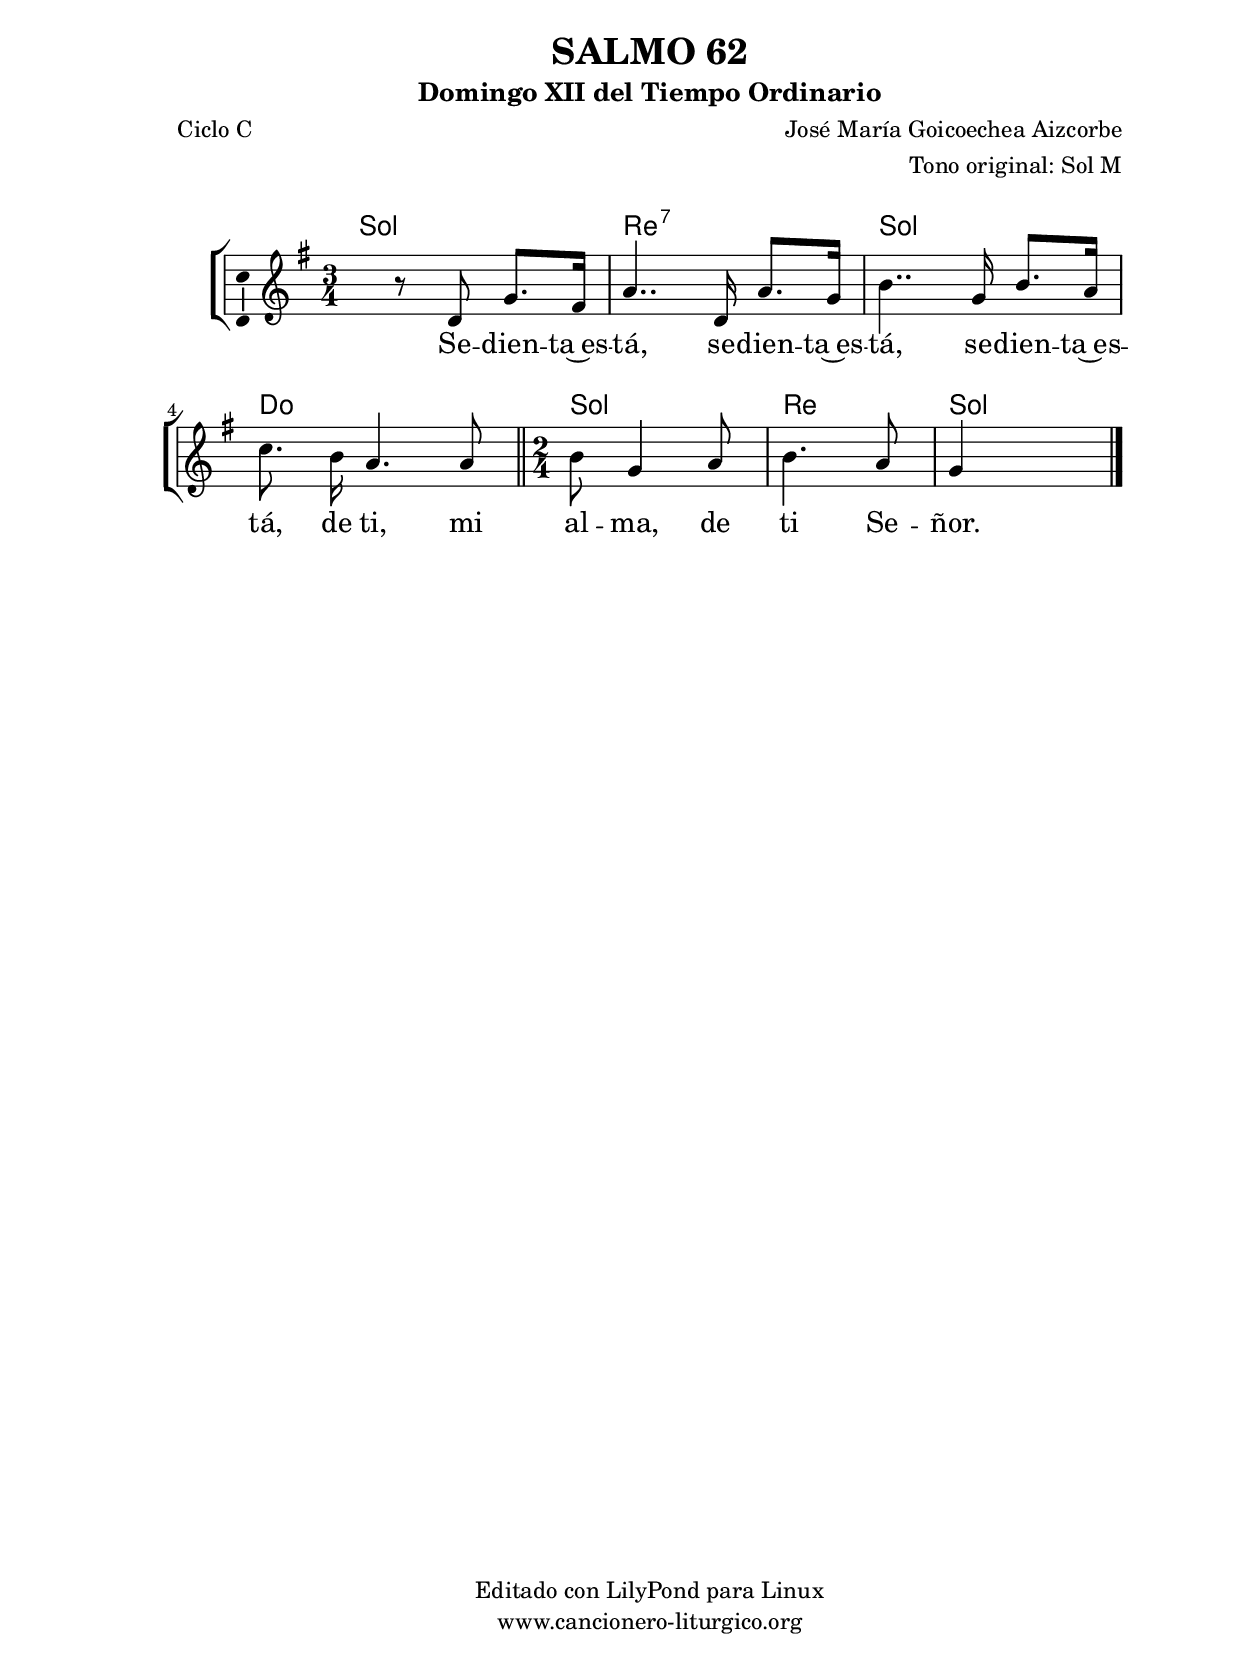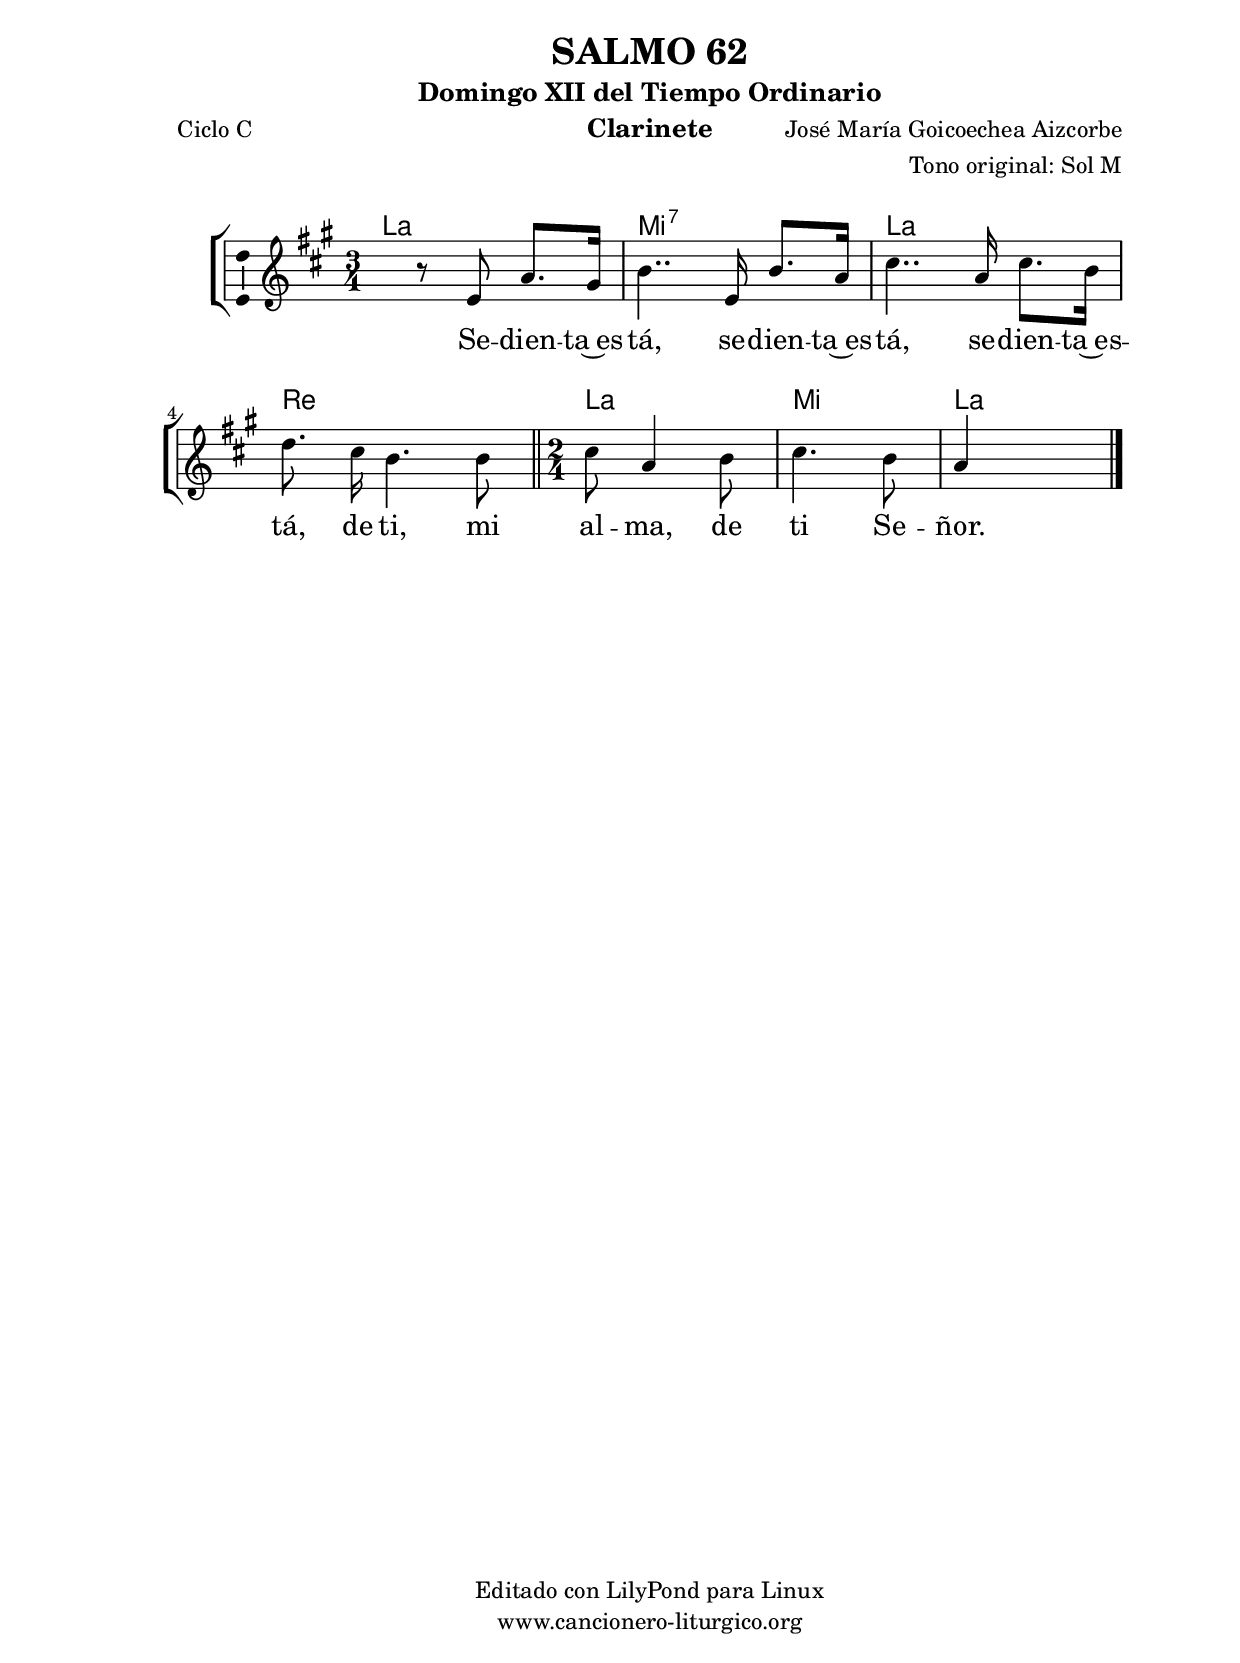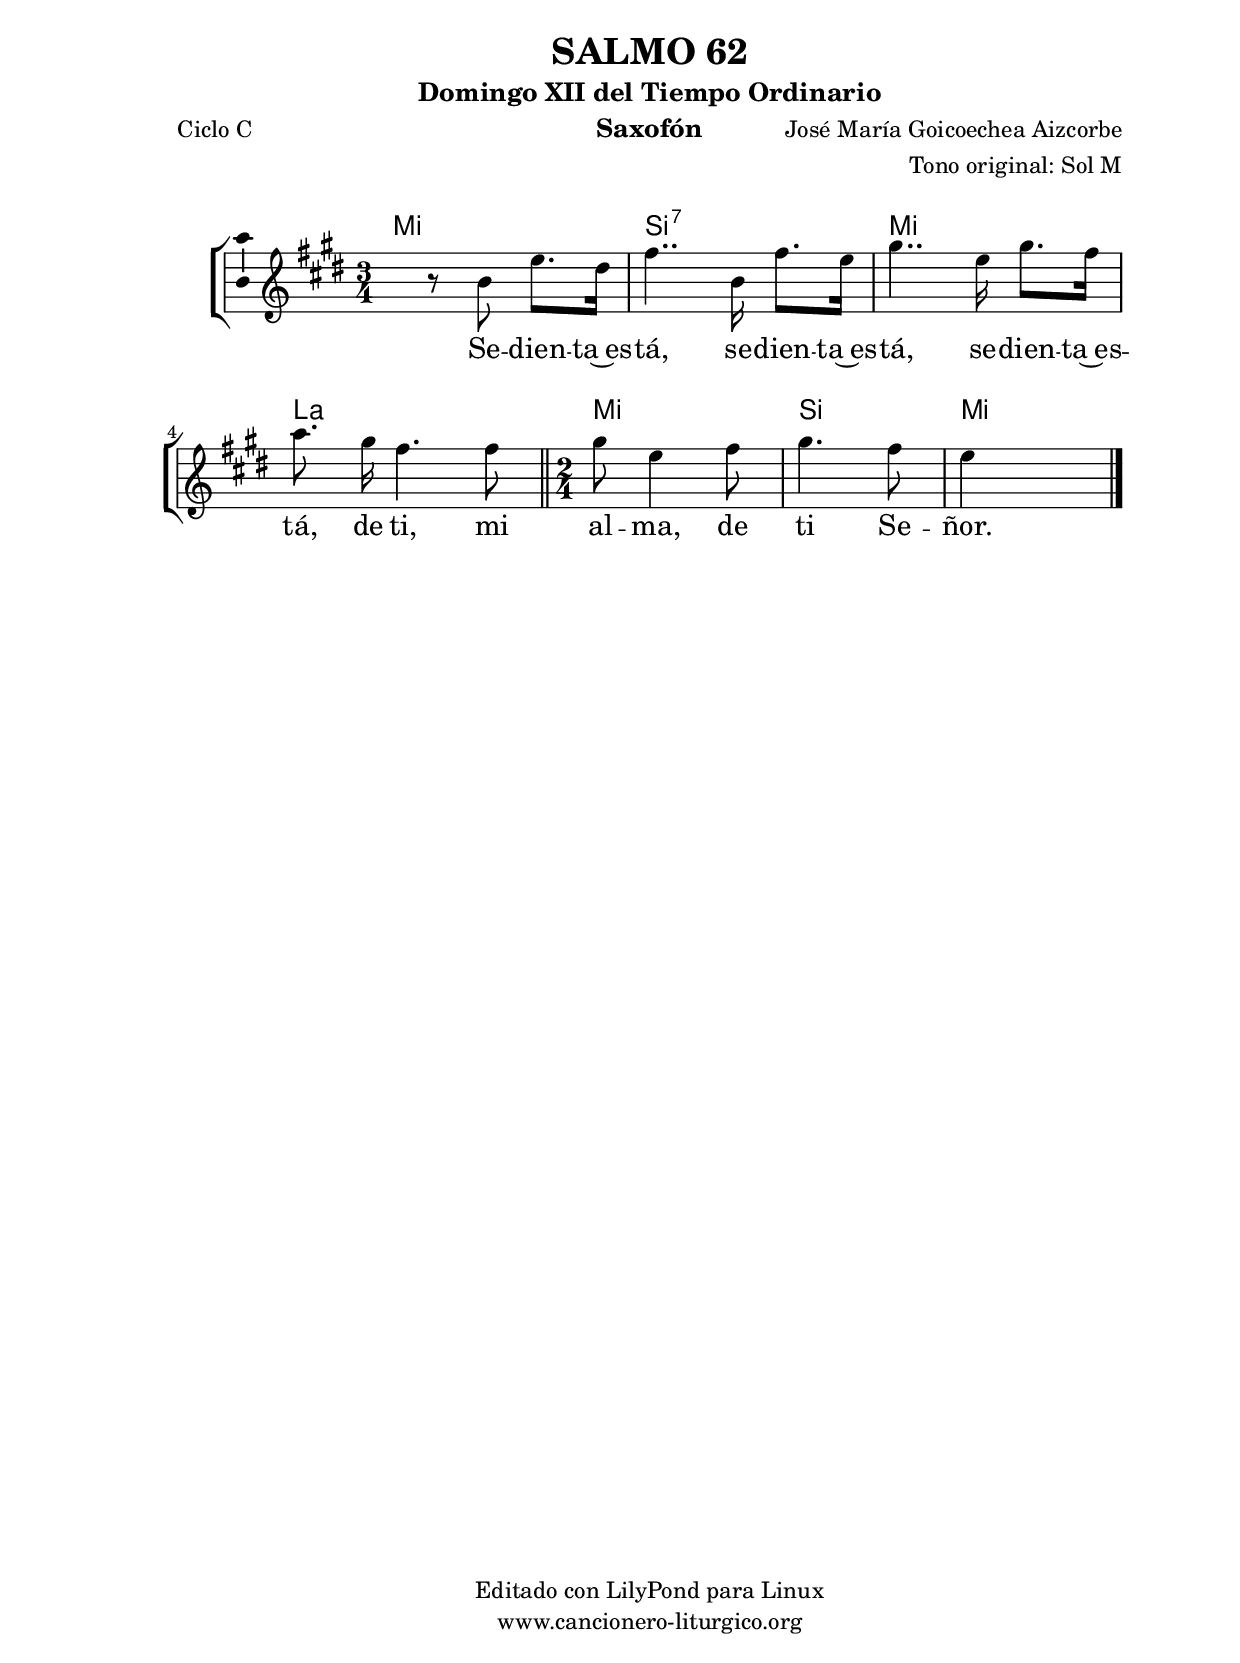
%
%para convertir .midi en .wav:
%timidity filename.midi -Ow -o finename.wav
%
%
%Para convertir de .wav a .mp3:
%lame -h -m j filename.wav
%
%
%para escuchar el midi:
%timidity nombrefichero.midi
%


%versión de lilypond para la que se ha escrito esta partitura:
\version "2.16.0"

	%Tamaño papel
	#(set-default-paper-size "a4")
	%Tamaño partitura
	#(set-global-staff-size 20)
	%No responde al pulsar sobre una nota
	#(ly:set-option 'point-and-click #f)

%parámetros del encabezamiento:
\header {
	title = "SALMO 62"
	subtitle = "Domingo XII del Tiempo Ordinario"
	composer = "José María Goicoechea Aizcorbe"
	poet = "Ciclo C"
	meter = ""
	arranger = "Tono original: Sol M"
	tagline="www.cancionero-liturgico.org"
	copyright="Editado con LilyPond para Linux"
	tiempo = "Ordinario"
	usos = "Salmo"
	letra = "Sedienta está, sedienta está, sedienta está, de ti, mi alma, de ti Señor."
	}

%parámetros asociados al papel:
\paper  {
	oddHeaderMarkup = \markup {\fill-line { \on-the-fly #not-first-page \fromproperty #'header:title \on-the-fly #not-first-page \fromproperty #'header:composer }}
	evenHeaderMarkup = \markup {\fill-line { \fromproperty #'header:composer \fromproperty #'header:title }}
	#(set-paper-size "a4")
	print-page-number = ##f
	first-page-number = 1
	print-first-page-number = ##f
%	head-separation = 3.0 \cm
	top-margin = 2.0 \cm
	bottom-margin = 0.5\cm
%%%	bottom-margin = -1.0\cm
	left-margin = 3.0 \cm
	line-width = 16.0 \cm 
	indent = 8\mm
	interscoreline = 2.\mm
	between-system-space = 15\mm
%	para que las partituras no llenen la hoja:
	ragged-bottom = ##t
%	idem para la última hoja:
	ragged-last-bottom = ##f
%	para que las partituras llenen el ancho del papel:
	ragged-last = ##f
	after-title-space = 2.5 \cm
%page-count=1
%system-count=8

	%Flexible Vertical Spacing
%	markup-markup-spacing =
%	#'((basic-distance . 15) (minimum-distance . 15) (padding . 3))
	markup-system-spacing =
	#'((basic-distance . 15) (minimum-distance . 15) (padding . 3))
	system-system-spacing =
	#'((basic-distance . 15) (minimum-distance . 15) (padding . 3))
	score-system-spacing =
	#'((basic-distance . 15) (minimum-distance . 15) (padding . 5))
%	top-system-spacing = % header
%	#'((basic-distance . 8) (minimum-distance . 0) (padding . 3))
%	top-markup-spacing =
%	#'((basic-distance . 20) (minimum-distance . 20) (padding . 3))
	last-bottom-spacing = % footer
	#'((basic-distance . 5) (minimum-distance . 5) (padding . 3))
%	score-markup-spacing =
%	#'((basic-distance . 16) (minimum-distance . 13) (padding . 3))

	}


%parámetros que afectan a toda la partitura:
global =  {
	%clave de sol (G):
	\clef G
	%armadura:
%	\transpose f a
	\key g \major
	\tempo 4=80
	\set Score.tempoHideNote = ##t
	}


acordes = {
	\italianChords
	\chordmode {
%	\transpose f a
{

g2. d:7 g c g2 d g

	}
	}
}

melodia = 
%	\transpose f a
{
	\relative c'{

\time 3/4
s4 r8 d8 g8. fis16
a4.. d,16 a'8. g16
b4.. g16 b8. a16
c8. \noBeam b16 a4. a8

\bar "||"
\time 2/4
b8 g4 a8
b4. a8
g4 s4

	\bar "|."
	}
	}


texto = \lyricmode {
Se -- dien -- ta~es -- tá, se -- dien -- ta~es -- tá, se -- dien -- ta~es -- tá,
de ti, mi al -- ma, de ti Se -- ñor.
	}


acordesStaff = \context ChordNames = acordesStaff <<
	\set chordChanges = ##t
	\acordes
	>>


vozStaff = \context Voice = vozStaff
\with {\consists "Ambitus_engraver"}
<<
%	\set Staff.instrumentName = ""
%	\set Staff.shortInstrumentName = ""
%	\set Staff.midiInstrument = #"clarinet"
%	\set Staff.midiInstrument = #"cello"
%	\set Staff.midiInstrument = #"flute"
	\set Staff.midiInstrument = #"electric guitar (jazz)"
%	\set Staff.midiInstrument = #"english horn"
%	\set Staff.midiInstrument = #"violin"
%	\set Staff.midiInstrument = #"glockenspiel"
	\set Staff.midiMinimumVolume = #0.7
	\set Staff.midiMaximumVolume = #0.9
	\global
	\melodia
	>>


textoStaff = \context Lyrics = textoStaff <<
	\lyricsto vozStaff \texto
	>>

\book {
	\score {
		\context ChoirStaff {
			\override StaffGroup.SystemStartBracket #'collapse-height = #1
			\override Score.SystemStartBar #'collapse-height = #1
			<<
			\acordesStaff
			\vozStaff
			\textoStaff
			>>
			}
		\layout {
	    		\context {
				\Lyrics
				\override LyricText #'font-size = #2
				}
	   		 \context {
				\Score
				%fontSize = #3
				\override StaffSymbol #'staff-space = #(magstep +3)
				%\override Beam #'thickness = #0.55
				%\override SpacingSpanner #'spacing-increment = #1.0
				%\override Slur #'height-limit = #1.5
				}
			}
		}
	\score {
		\unfoldRepeats
		\context ChoirStaff {
			<<
			\acordesStaff
			\vozStaff
			>>
			}
		\midi {
	  		\context {
	  			\Score
				tempoWholesPerMinute = #(ly:make-moment 70 4)
				}
			}
		}
	}

%Partitura para clarinete
#(define output-suffix "C")
\book {
	\header{
		instrument = "Clarinete"
		}
	\score {
		\context ChoirStaff {
			\override StaffGroup.SystemStartBracket #'collapse-height = #1
			\override Score.SystemStartBar #'collapse-height = #1
\transpose c d
			<<
			\acordesStaff
			\vozStaff
			\textoStaff
			>>
			}
		\layout {
	    		\context {
				\Lyrics
				\override LyricText #'font-size = #2
				}
	   		 \context {
				\Score
				%fontSize = #3
				\override StaffSymbol #'staff-space = #(magstep +3)
				%\override Beam #'thickness = #0.55
				%\override SpacingSpanner #'spacing-increment = #1.0
				%\override Slur #'height-limit = #1.5
				}
			}
		}
	}

%Partitura para saxofón
#(define output-suffix "S")
\book {
	\header{
		instrument = "Saxofón"
		}
	\score {
		\context ChoirStaff {
			\override StaffGroup.SystemStartBracket #'collapse-height = #1
			\override Score.SystemStartBar #'collapse-height = #1
\transpose c a
			<<
			\acordesStaff
			\vozStaff
			\textoStaff
			>>
			}
		\layout {
	    		\context {
				\Lyrics
				\override LyricText #'font-size = #2
				}
	   		 \context {
				\Score
				%fontSize = #3
				\override StaffSymbol #'staff-space = #(magstep +3)
				%\override Beam #'thickness = #0.55
				%\override SpacingSpanner #'spacing-increment = #1.0
				%\override Slur #'height-limit = #1.5
				}
			}
		}
	}

